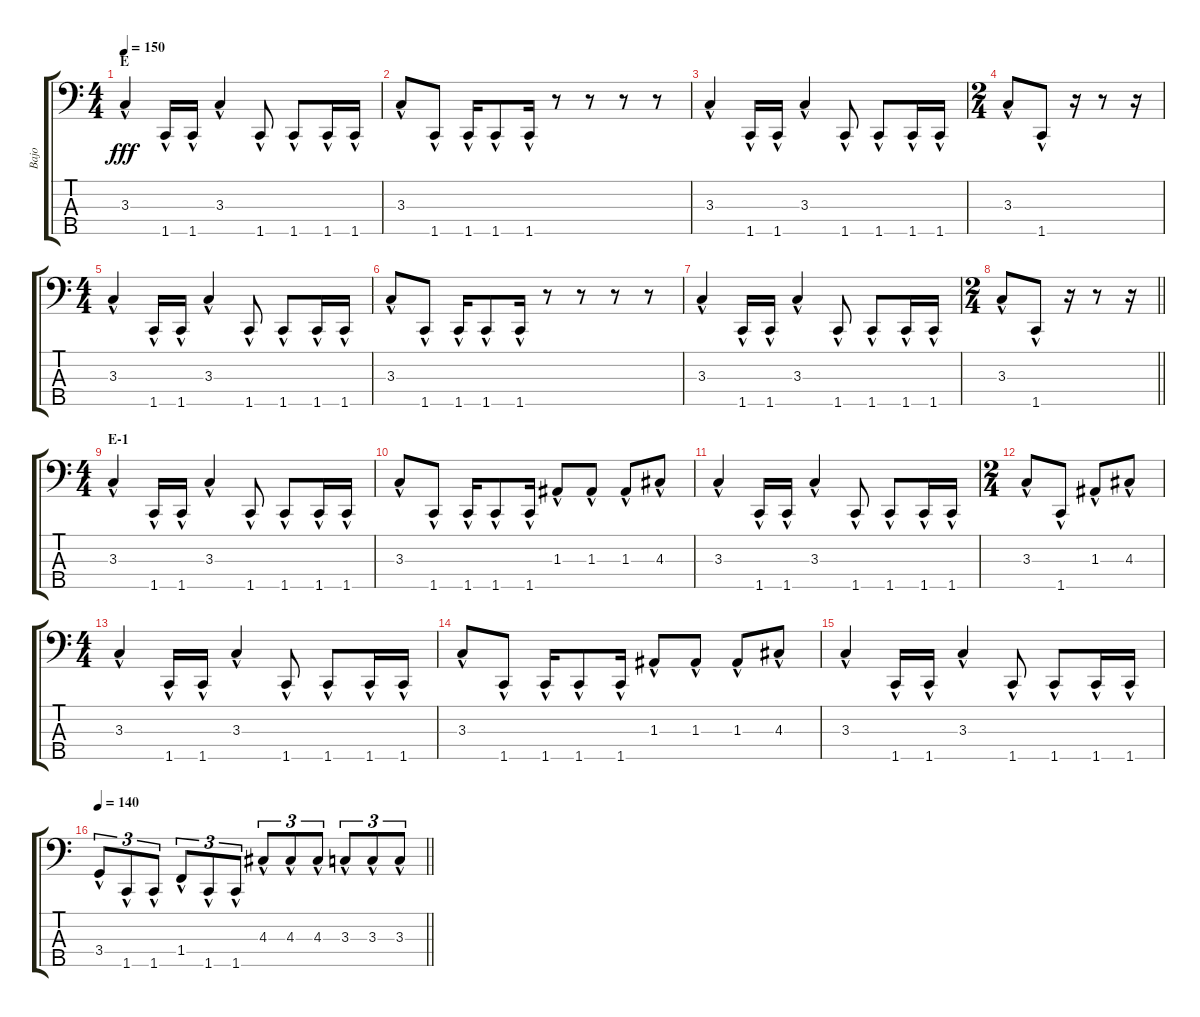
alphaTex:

\track ("Bajo" "Bajo") {instrument electricbassfinger}
\staff {score tabs}
\tuning (G2 D2 A1 E1 B0) {hide}
\ts (4 4)
\section ("" "E")
\tempo 150
\clef f4
\ks c
3.3{hac}.4{dy fff} 1.5{hac}.16 1.5{hac}.16 3.3{hac}.4 1.5{hac}.8 1.5{hac}.8 1.5{hac}.16 1.5{hac}.16 |
3.3{hac}.8 1.5{hac}.8 1.5{hac}.16 1.5{hac}.8 1.5{hac}.16 r.8 r.8 r.8 r.8 |
3.3{hac}.4 1.5{hac}.16 1.5{hac}.16 3.3{hac}.4 1.5{hac}.8 1.5{hac}.8 1.5{hac}.16 1.5{hac}.16 |
\ts (2 4)
3.3{hac}.8 1.5{hac}.8 r.16 r.8 r.16 |
\ts (4 4)
3.3{hac}.4 1.5{hac}.16 1.5{hac}.16 3.3{hac}.4 1.5{hac}.8 1.5{hac}.8 1.5{hac}.16 1.5{hac}.16 |
3.3{hac}.8 1.5{hac}.8 1.5{hac}.16 1.5{hac}.8 1.5{hac}.16 r.8 r.8 r.8 r.8 |
3.3{hac}.4 1.5{hac}.16 1.5{hac}.16 3.3{hac}.4 1.5{hac}.8 1.5{hac}.8 1.5{hac}.16 1.5{hac}.16 |
\ts (2 4)
\barLineRight lightlight
3.3{hac}.8 1.5{hac}.8 r.16 r.8 r.16 |
\ts (4 4)
\section ("" "E-1")
3.3{hac}.4 1.5{hac}.16 1.5{hac}.16 3.3{hac}.4 1.5{hac}.8 1.5{hac}.8 1.5{hac}.16 1.5{hac}.16 |
3.3{hac}.8 1.5{hac}.8 1.5{hac}.16 1.5{hac}.8 1.5{hac}.16 1.3{hac}.8 1.3{hac}.8 1.3{hac}.8 4.3{hac}.8 |
3.3{hac}.4 1.5{hac}.16 1.5{hac}.16 3.3{hac}.4 1.5{hac}.8 1.5{hac}.8 1.5{hac}.16 1.5{hac}.16 |
\ts (2 4)
3.3{hac}.8 1.5{hac}.8 1.3{hac}.8 4.3{hac}.8 |
\ts (4 4)
3.3{hac}.4 1.5{hac}.16 1.5{hac}.16 3.3{hac}.4 1.5{hac}.8 1.5{hac}.8 1.5{hac}.16 1.5{hac}.16 |
3.3{hac}.8 1.5{hac}.8 1.5{hac}.16 1.5{hac}.8 1.5{hac}.16 1.3{hac}.8 1.3{hac}.8 1.3{hac}.8 4.3{hac}.8 |
3.3{hac}.4 1.5{hac}.16 1.5{hac}.16 3.3{hac}.4 1.5{hac}.8 1.5{hac}.8 1.5{hac}.16 1.5{hac}.16 |
\tempo 140
\barLineRight lightlight
3.4{hac}.8{tu (3 2)} 1.5{hac}.8{tu (3 2)} 1.5{hac}.8{tu (3 2)} 1.4{hac}.8{tu (3 2)} 1.5{hac}.8{tu (3 2)} 1.5{hac}.8{tu (3 2)} 4.3{hac}.8{tu (3 2)} 4.3{hac}.8{tu (3 2)} 4.3{hac}.8{tu (3 2)} 3.3{hac}.8{tu (3 2)} 3.3{hac}.8{tu (3 2)} 3.3{hac}.8{tu (3 2)}
